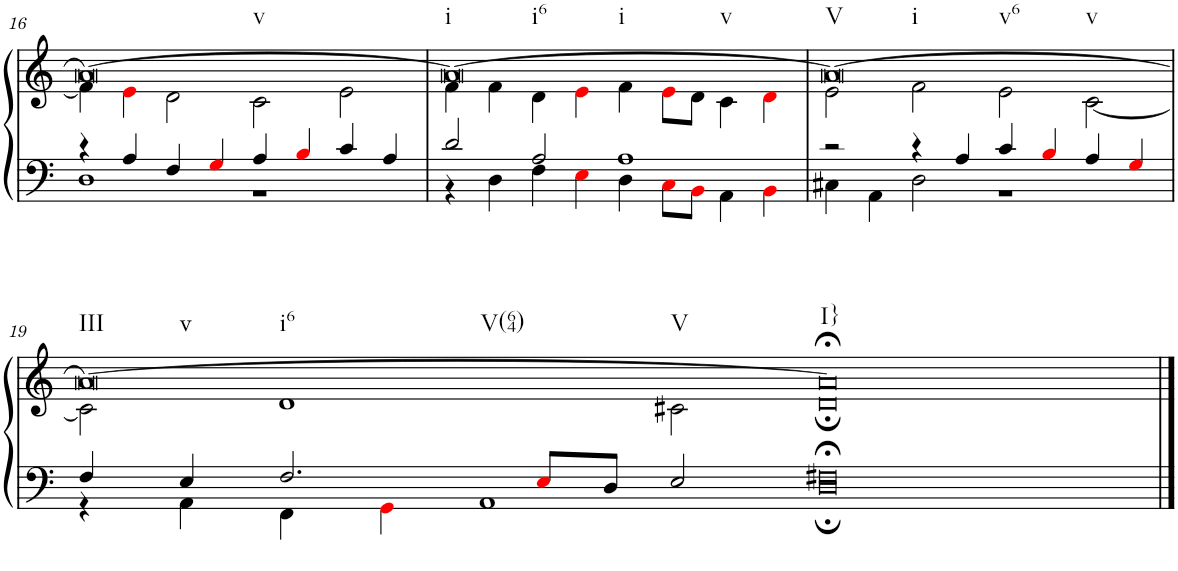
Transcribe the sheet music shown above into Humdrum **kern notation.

**kern	**kern	**harte
*part1	*part1	*part1
*staff2	*staff1	*
*I"Organ	*	*
*I'Org.	*	*
!!LO:PB:g=z
*clefF4	*clefG2	*
*k[]	*k[]	*
*M4/2	*M4/2	*
=16	=16	=16
*^	*^	*
4r	1D	0a_	4f\]	.
4A/	.	.	4ei\	.
4F/	.	.	2d\	.
4Gi/	.	.	.	.
4A/	1r	.	2c\	.
4Bi/	.	.	.	.
4c/	.	.	2e\	.
4A/	.	.	.	.
=17	=17	=17	=17	=17
2d/	4r	0a_	4f\	.
.	4D\	.	4f\	.
2A/	4F\	.	4d\	.
.	4Ei\	.	4ei\	.
1A	4D\	.	4f\	.
.	8Ci\L	.	8ei\L	.
.	8BBi\J	.	8d\J	.
.	4AA\	.	4c\	.
.	4BBi\	.	4di\	.
=18	=18	=18	=18	=18
2r	4C#X\	0a_	2e\	.
.	4AA\	.	.	.
4r	2D\	.	2f\	.
4A/	.	.	.	.
4c/	1r	.	2e\	.
4Bi/	.	.	.	.
4A/	.	.	[2c\	.
4Gi/	.	.	.	.
!!LO:LB:g=z	!!
=19	=19	=19	=19	=19
!	!	!	!	!LO:H:kt=v
4F/	4r	0a_	2c\]	N
4E/	4AA\	.	.	.
2.F/	4FF\	.	1d	.
.	4GGi\	.	.	.
.	1AA	.	.	.
8Ei/L	.	.	.	.
8D/J	.	.	.	.
2E/	.	.	2c#X\	.
=20-	=20-	=20-	=20-	=20-
0F#X;<	0D;	0a;<]	0d;	.
*v	*v	*	*	*
*	*v	*v	*
==	==	==
*-	*-	*-
